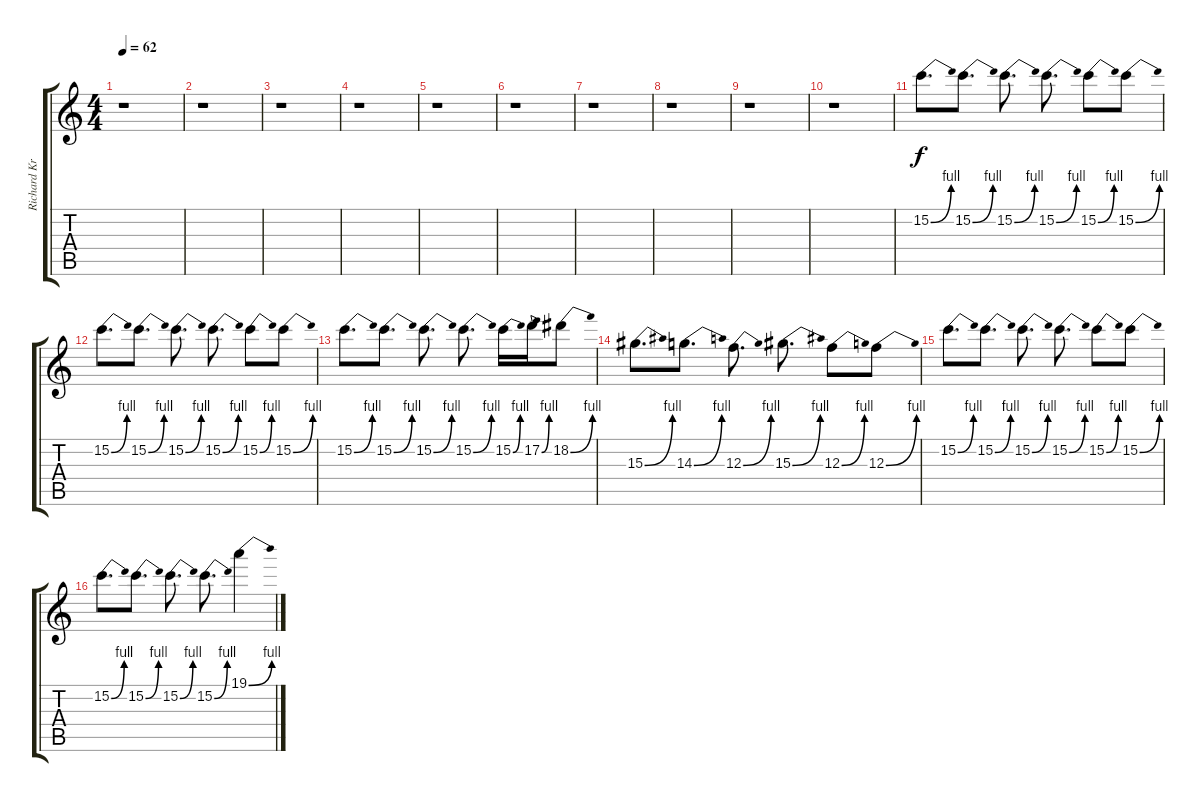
\track ("Richard Kruspe(Solo)" "Richard Kr") {instrument distortionguitar}
\staff {score tabs}
\tuning (D4 A3 F3 C3 G2 C2) {hide}
\ts (4 4)
\tempo 62
\clef g2
\ks c
r.1{dy f} |
r.1 |
r.1 |
r.1 |
r.1 |
r.1 |
r.1 |
r.1 |
r.1 |
r.1 |
15.2{be (bend 0 0 60 4)}.8{d} 15.2{be (bend 0 0 60 4)}.8{d} 15.2{be (bend 0 0 60 4)}.8{d} 15.2{be (bend 0 0 60 4)}.8{d} 15.2{be (bend 0 0 60 4)}.8 15.2{be (bend 0 0 60 4)}.8 |
15.2{be (bend 0 0 60 4)}.8{d} 15.2{be (bend 0 0 60 4)}.8{d} 15.2{be (bend 0 0 60 4)}.8{d} 15.2{be (bend 0 0 60 4)}.8{d} 15.2{be (bend 0 0 60 4)}.8 15.2{be (bend 0 0 60 4)}.8 |
15.2{be (bend 0 0 60 4)}.8{d} 15.2{be (bend 0 0 60 4)}.8{d} 15.2{be (bend 0 0 60 4)}.8{d} 15.2{be (bend 0 0 60 4)}.8{d} 15.2{be (bend 0 0 60 4)}.16 17.2{be (bend 0 0 60 4)}.16 18.2{be (bend 0 0 60 4)}.8 |
15.3{be (bend 0 0 60 4)}.8{d} 14.3{be (bend 0 0 60 4)}.8{d} 12.3{be (bend 0 0 60 4)}.8{d} 15.3{be (bend 0 0 60 4)}.8{d} 12.3{be (bend 0 0 60 4)}.8 12.3{be (bend 0 0 60 4)}.8 |
15.2{be (bend 0 0 60 4)}.8{d} 15.2{be (bend 0 0 60 4)}.8{d} 15.2{be (bend 0 0 60 4)}.8{d} 15.2{be (bend 0 0 60 4)}.8{d} 15.2{be (bend 0 0 60 4)}.8 15.2{be (bend 0 0 60 4)}.8 |
15.2{be (bend 0 0 60 4)}.8{d} 15.2{be (bend 0 0 60 4)}.8{d} 15.2{be (bend 0 0 60 4)}.8{d} 15.2{be (bend 0 0 60 4)}.8{d} 19.1{be (bend 0 0 60 4)}.4
